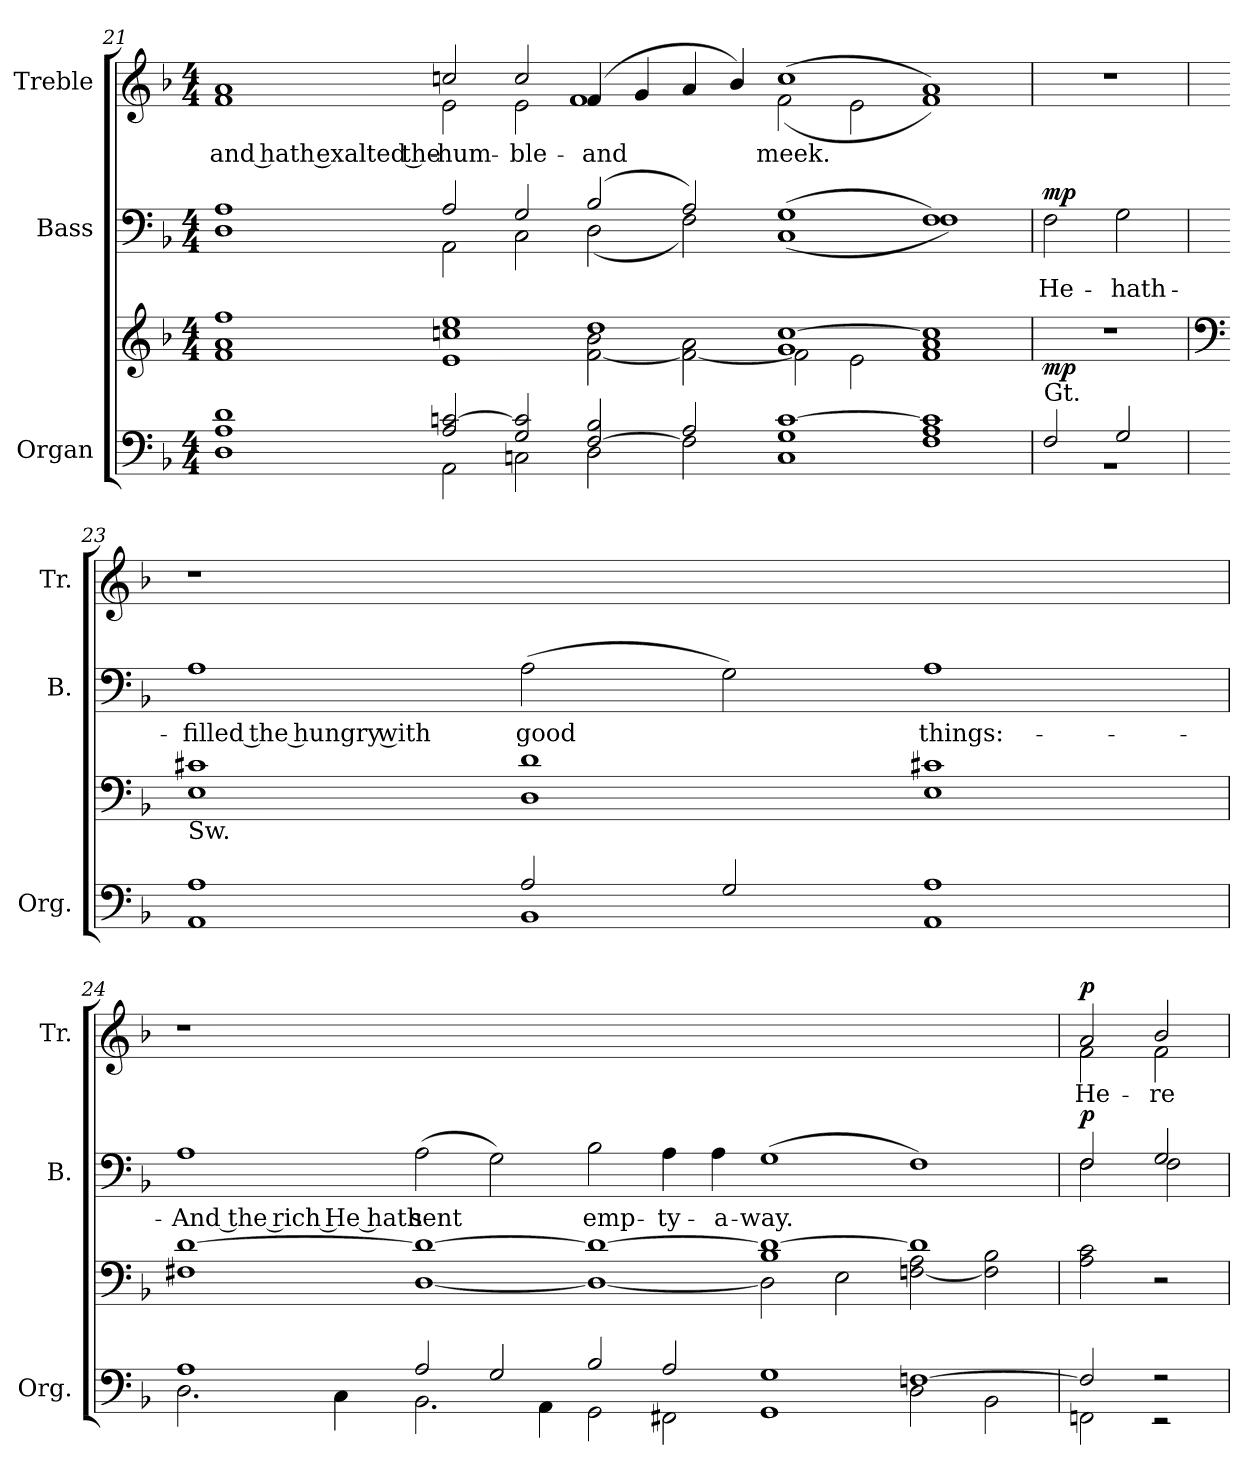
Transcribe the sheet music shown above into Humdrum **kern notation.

**kern	**kern	**dynam	**kern	**text	**dynam	**kern	**text	**dynam
*part3	*part3	*part3	*part2	*part2	*part2	*part1	*part1	*part1
*staff4	*staff3	*staff3/4	*staff2	*staff2	*staff2	*staff1	*staff1	*staff1
*I"Organ	*	*	*I"Bass	*	*	*I"Treble	*	*
*I'Org.	*	*	*I'B.	*	*	*I'Tr.	*	*
*clefF4	*clefG2	*	*clefF4	*	*	*clefG2	*	*
*k[b-]	*k[b-]	*	*k[b-]	*	*	*k[b-]	*	*
*F:	*F:	*	*F:	*	*	*F:	*	*
*M4/4	*M4/4	*	*M4/4	*	*	*M4/4	*	*
=21	=21	=21	=21	=21	=21	=21	=21	=21
*^	*^	*	*^	*	*	*	*	*
!	!	!	!	!	!	!	!	!	!	!LO:LY:b:color=#000000	!
*	*	*	*	*	*	*	*	*	*^	*	*
1Ai 1di	1Di	1ffi	1fi 1ai	.	1Ai	1Di	.	.	1ai	1fi	-and hath exalted the-	.
!	!	!	!	!	!	!	!	!	!	!	!LO:LY:b:color=#000000	!
2Ai/ [2cni	2AAi\	1ccni 1eei	1ei	.	2Ai/	2AAi\	.	.	2ccni/	2ei\	-hum-	.
!	!	!	!	!	!	!	!	!	!	!	!LO:LY:b:color=#000000	!
2Gi/ 2ci]	2Cni\	.	.	.	2Gi/	2Ci\	.	.	2cci/	2ei\	-ble-	.
!	!	!	!	!	!	!	!	!	!	!	!LO:LY:b:color=#000000	!
[2Fi/ 2B-i	2Di\	1ddi	[2fi\ 2b-i	.	(2B-i/	(2Di\	.	.	(4fi/	1fi	-and	.
.	.	.	.	.	.	.	.	.	4gi/	.	.	.
2Ai/	2Fi\]	.	2fi\_ 2ai	.	2Ai/)	2Fi\)	.	.	4ai/	.	.	.
.	.	.	.	.	.	.	.	.	4b-i/)	.	.	.
!	!	!	!	!	!	!	!	!	!	!	!LO:LY:b:color=#000000	!
1Gi [1ci	1Ci	1gi [1cci	2fi\]	.	(1Gi	(1Ci	.	.	(1cci	(2fi\	meek.	.
.	.	.	2ei\	.	.	.	.	.	.	2ei\	.	.
1Ai 1ci]	1Fi	1ai 1cci]	1fi	.	1Fi)	1Fi)	.	.	1ai)	1fi)	.	.
*	*	*v	*v	*	*	*	*	*	*v	*v	*	*
*	*	*	*	*v	*v	*	*	*	*	*
!!LO:LB:g=z
=22	=22	=22	=22	=22	=22	=22	=22	=22	=22
*	*	*^	*	*^	*	*	*^	*	*
!	!	!	!	!	!LO:TX:a:t=Unison	!	!	!	!	!	!	!
!LO:TX:a:t=Gt.	!	!	!	!	!	!	!	!	!	!	!	!
!	!	!	!	!	!	!	!LO:LY:b:color=#000000	!	!	!	!	!
*	*	*v	*v	*	*	*	*	*	*v	*v	*	*
*	*	*	*	*v	*v	*	*	*	*	*
2Fi/	1r	1r	mp	2Fi\	He-	mp	1r	.	.
!	!	!	!	!	!LO:LY:b:color=#000000	!	!	!	!
2Gi/	.	.	.	2Gi\	-hath-	.	.	.	.
=23	=23	=23	=23	=23	=23	=23	=23	=23	=23
*	*	*clefF4	*	*	*	*	*	*	*
*	*	*^	*	*	*	*	*	*	*
!	!	!LO:TX:b:t=Sw.	!	!	!	!	!	!	!	!
!	!	!	!	!	!	!LO:LY:b:color=#000000	!	!LO:N:vis=1	!	!
1Ai	1AAi	1c#Xi	1Ei	.	1Ai	-filled the hungry with	.	1r	.	.
!	!	!	!	!	!	!LO:LY:b:color=#000000	!	!	!	!
2Ai/	1BB-i	1di	1Di	.	(2Ai\	good	.	0ryy	.	.
2Gi/	.	.	.	.	2Gi\)	.	.	.	.	.
!	!	!	!	!	!	!LO:LY:b:color=#000000	!	!	!	!
1Ai	1AAi	1c#Xi	1Ei	.	1Ai	things:-	.	.	.	.
=24	=24	=24	=24	=24	=24	=24	=24	=24	=24	=24
!	!	!	!	!	!	!LO:LY:b:color=#000000	!	!LO:N:vis=1	!	!
1Ai	2.Di\	[1di	1F#Xi	.	1Ai	-And the rich He hath	.	1r	.	.
.	4Ci\	.	.	.	.	.	.	.	.	.
!	!	!	!	!	!	!LO:LY:b:color=#000000	!	!	!	!
2Ai/	2.BB-i\	1di_	[1Di	.	(2Ai\	sent	.	00ryy	.	.
2Gi/	.	.	.	.	2Gi\)	.	.	.	.	.
.	4AAi\	.	.	.	.	.	.	.	.	.
!	!	!	!	!	!	!LO:LY:b:color=#000000	!	!	!	!
2B-i/	2GGi\	1di_	1Di_	.	2B-i\	emp-	.	.	.	.
!	!	!	!	!	!	!LO:LY:b:color=#000000	!	!	!	!
2Ai/	2FF#Xi\	.	.	.	4Ai\	-ty-	.	.	.	.
!	!	!	!	!	!	!LO:LY:b:color=#000000	!	!	!	!
.	.	.	.	.	4Ai\	-a-	.	.	.	.
!	!	!	!	!	!	!LO:LY:b:color=#000000	!	!	!	!
1Gi	1GGi	1B-i 1di_	2Di\]	.	(1Gi	-way.	.	.	.	.
.	.	.	2Ei\	.	.	.	.	.	.	.
[1Fni	2Di\	1di]	[2Fni\ 2Ai	.	1Fi)	.	.	.	.	.
.	2BB-i\	.	2Fi\] 2B-i	.	.	.	.	.	.	.
*	*	*v	*v	*	*	*	*	*	*	*
!!LO:LB:g=z
=25	=25	=25	=25	=25	=25	=25	=25	=25	=25
*	*	*	*	*^	*	*	*	*	*
*	*	*^	*	*	*	*	*	*	*	*
!	!	!	!	!	!	!	!	!	!	!LO:LY:b:color=#000000	!
*	*	*v	*v	*	*	*	*	*	*^	*	*
2Fi/]	2FFni\	2Ai\ 2ci	.	2Fi/	2Fi\	.	p	2ai/	2fi\	He-	p
!	!	!	!	!	!	!	!	!	!	!LO:LY:b:color=#000000	!
2r	2r	2r	.	2Gi/	2Fi\	.	.	2b-i/	2fi\	-re-	.
*	*	*	*	*v	*v	*	*	*	*	*	*
*v	*v	*	*	*	*	*	*v	*v	*	*
=	=	=	=	=	=	=	=	=
*-	*-	*-	*-	*-	*-	*-	*-	*-
